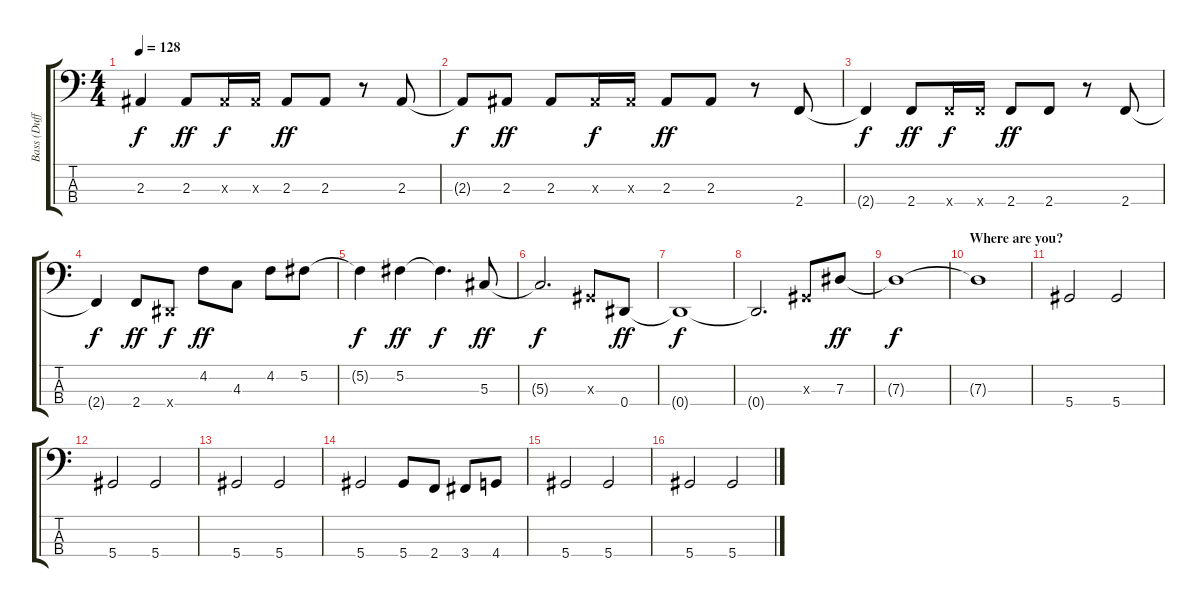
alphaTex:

\track ("Bass (Duff)" "Bass (Duff") {instrument electricbasspick}
\staff {score tabs}
\tuning (Gb2 Db2 Ab1 Eb1) {hide}
\ts (4 4)
\tempo 128
\clef f4
\ks c
2.3{t}.4{dy f} 2.3.8{dy ff} 2.3{x}.16{dy f} 2.3{x}.16 2.3.8{dy ff} 2.3.8 r.8 2.3.8 |
2.3{t}.8{dy f} 2.3.8{dy ff} 2.3.8 2.3{x}.16{dy f} 2.3{x}.16 2.3.8{dy ff} 2.3.8 r.8 2.4.8 |
2.4{t}.4{dy f} 2.4.8{dy ff} 2.4{x}.16{dy f} 2.4{x}.16 2.4.8{dy ff} 2.4.8 r.8 2.4.8 |
2.4{t}.4{dy f} 2.4.8{dy ff} 0.4{x}.8{dy f} 4.2.8{dy ff} 4.3.8 4.2.8 5.2.8 |
5.2{t}.4{dy f} 5.2.4{dy ff} 5.2{t}.4{d dy f} 5.3.8{dy ff} |
5.3{t}.2{d dy f} 0.3{x}.8 0.4.8{dy ff} |
0.4{t}.1{dy f} |
0.4{t}.2{d} 0.3{x}.8 7.3.8{dy ff} |
7.3{t}.1{dy f} |
\section ("" "Where are you?")
7.3{t}.1 |
5.4.2 5.4.2 |
5.4.2 5.4.2 |
5.4.2 5.4.2 |
5.4.2 5.4.8 2.4.8 3.4.8 4.4.8 |
5.4.2 5.4.2 |
5.4.2 5.4.2
